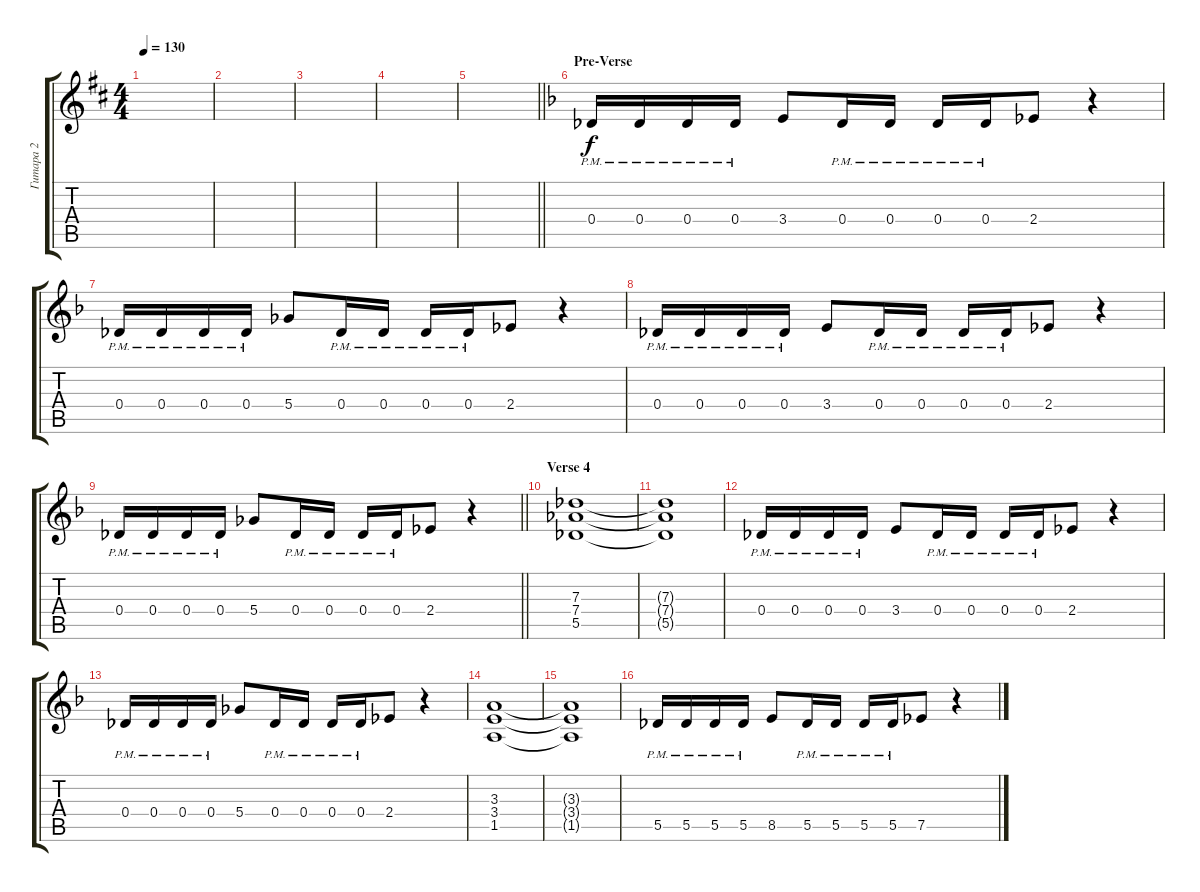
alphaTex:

\track ("Гитара 2" "Гитара 2") {instrument distortionguitar}
\staff {score tabs}
\tuning (Eb4 Bb3 Gb3 Db3 Ab2 Eb2) {hide}
\ts (4 4)
\tempo 130
\clef g2
\ks bminor
|
|
|
|
\barLineRight lightlight
|
\section ("" "Pre-Verse")
\ks dminor
0.4{pm}.16 0.4{pm}.16 0.4{pm}.16 0.4{pm}.16 3.4.8 0.4{pm}.16 0.4{pm}.16 0.4{pm}.16 0.4{pm}.16 2.4.8 r.4 |
0.4{pm}.16 0.4{pm}.16 0.4{pm}.16 0.4{pm}.16 5.4.8 0.4{pm}.16 0.4{pm}.16 0.4{pm}.16 0.4{pm}.16 2.4.8 r.4 |
0.4{pm}.16 0.4{pm}.16 0.4{pm}.16 0.4{pm}.16 3.4.8 0.4{pm}.16 0.4{pm}.16 0.4{pm}.16 0.4{pm}.16 2.4.8 r.4 |
\barLineRight lightlight
0.4{pm}.16 0.4{pm}.16 0.4{pm}.16 0.4{pm}.16 5.4.8 0.4{pm}.16 0.4{pm}.16 0.4{pm}.16 0.4{pm}.16 2.4.8 r.4 |
\section ("" "Verse 4")
(7.3 7.4 5.5).1 |
(7.3{t} 7.4{t} 5.5{t}).1 |
0.4{pm}.16 0.4{pm}.16 0.4{pm}.16 0.4{pm}.16 3.4.8 0.4{pm}.16 0.4{pm}.16 0.4{pm}.16 0.4{pm}.16 2.4.8 r.4 |
0.4{pm}.16 0.4{pm}.16 0.4{pm}.16 0.4{pm}.16 5.4.8 0.4{pm}.16 0.4{pm}.16 0.4{pm}.16 0.4{pm}.16 2.4.8 r.4 |
(3.3 3.4 1.5).1 |
(3.3{t} 3.4{t} 1.5{t}).1 |
5.5{pm}.16 5.5{pm}.16 5.5{pm}.16 5.5{pm}.16 8.5.8 5.5{pm}.16 5.5{pm}.16 5.5{pm}.16 5.5{pm}.16 7.5.8 r.4
